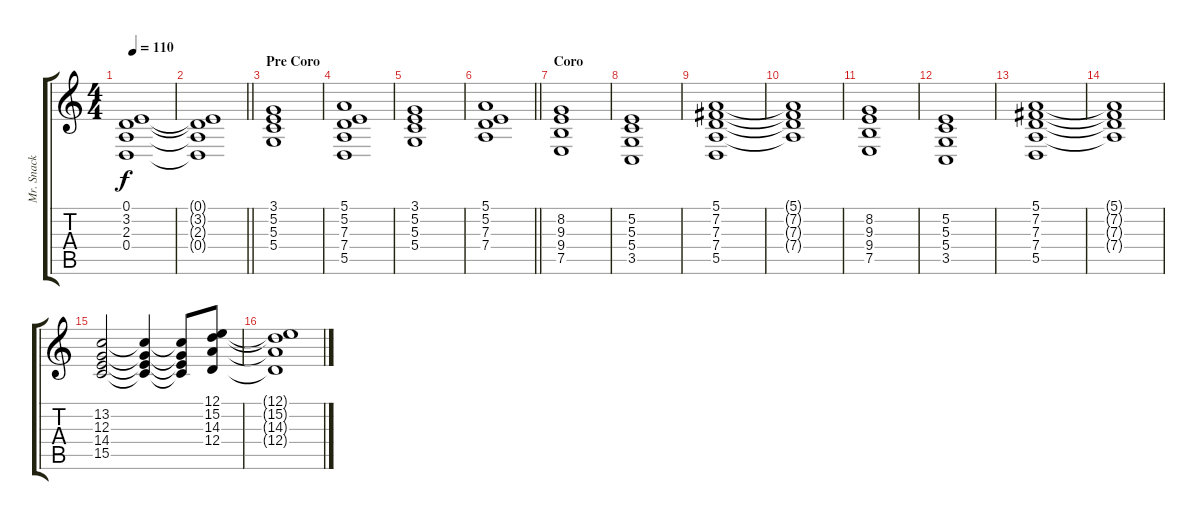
\track ("Mr. Snack Teclado" "Mr. Snack ") {instrument synthstrings2}
\staff {score tabs}
\tuning (E4 B3 G3 D3 A2 E2) {hide}
\ts (4 4)
\tempo 110
\clef g2
\ks c
(0.1 3.2 2.3 0.4).1{dy f} |
\barLineRight lightlight
(0.1{t} 3.2{t} 2.3{t} 0.4{t}).1 |
\section ("" "Pre Coro")
(3.1 5.2 5.3 5.4).1 |
(5.1 5.2 7.3 7.4 5.5).1 |
(3.1 5.2 5.3 5.4).1 |
\barLineRight lightlight
(5.1 5.2 7.3 7.4).1 |
\section ("" "Coro")
(8.2 9.3 9.4 7.5).1 |
(5.2 5.3 5.4 3.5).1 |
(5.1 7.2 7.3 7.4 5.5).1 |
(5.1{t} 7.2{t} 7.3{t} 7.4{t}).1 |
(8.2 9.3 9.4 7.5).1 |
(5.2 5.3 5.4 3.5).1 |
(5.1 7.2 7.3 7.4 5.5).1 |
(5.1{t} 7.2{t} 7.3{t} 7.4{t}).1 |
(13.2 12.3 14.4 15.5).2 (13.2{t} 12.3{t} 14.4{t} 15.5{t}).4 (13.2{t} 12.3{t} 14.4{t} 15.5{t}).8 (12.1 15.2 14.3 12.4).8 |
(12.1{t} 15.2{t} 14.3{t} 12.4{t}).1
